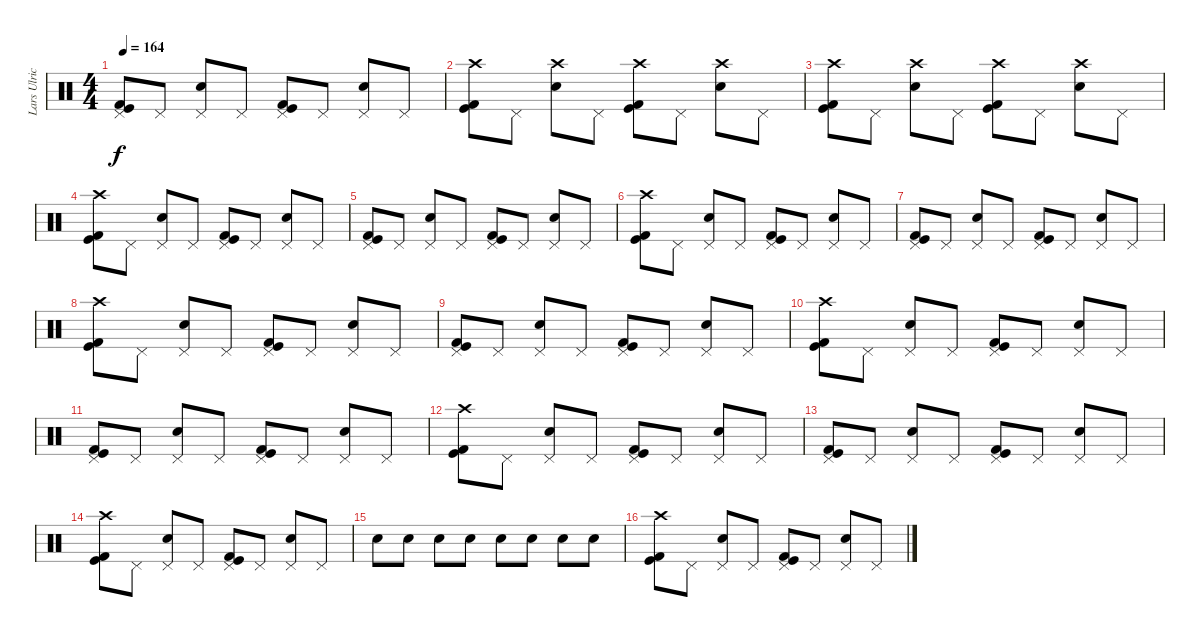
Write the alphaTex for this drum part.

\track ("Lars Ulrich" "Lars Ulric") {instrument percussion}
\staff {score}
\articulation defaults
\ts (4 4)
\tempo 164
\clef neutral
\ks c
("Pedal Hi-Hat (hit)" "Kick (hit)" "Kick (hit) 2").8{dy f} "Pedal Hi-Hat (hit)".8 ("Pedal Hi-Hat (hit)" "Electric Snare (hit)").8 "Pedal Hi-Hat (hit)".8 ("Pedal Hi-Hat (hit)" "Kick (hit)" "Kick (hit) 2").8 "Pedal Hi-Hat (hit)".8 ("Pedal Hi-Hat (hit)" "Electric Snare (hit)").8 "Pedal Hi-Hat (hit)".8 |
("Crash high (hit)" "Kick (hit)" "Kick (hit) 2").8 "Pedal Hi-Hat (hit)".8 ("Crash high (hit)" "Electric Snare (hit)").8 "Pedal Hi-Hat (hit)".8 ("Crash high (hit)" "Kick (hit)" "Kick (hit) 2").8 "Pedal Hi-Hat (hit)".8 ("Crash high (hit)" "Electric Snare (hit)").8 "Pedal Hi-Hat (hit)".8 |
("Crash high (hit)" "Kick (hit)" "Kick (hit) 2").8 "Pedal Hi-Hat (hit)".8 ("Crash high (hit)" "Electric Snare (hit)").8 "Pedal Hi-Hat (hit)".8 ("Crash high (hit)" "Kick (hit)" "Kick (hit) 2").8 "Pedal Hi-Hat (hit)".8 ("Crash high (hit)" "Electric Snare (hit)").8 "Pedal Hi-Hat (hit)".8 |
("Crash high (hit)" "Kick (hit)" "Kick (hit) 2").8 "Pedal Hi-Hat (hit)".8 ("Pedal Hi-Hat (hit)" "Electric Snare (hit)").8 "Pedal Hi-Hat (hit)".8 ("Pedal Hi-Hat (hit)" "Kick (hit)" "Kick (hit) 2").8 "Pedal Hi-Hat (hit)".8 ("Pedal Hi-Hat (hit)" "Electric Snare (hit)").8 "Pedal Hi-Hat (hit)".8 |
("Pedal Hi-Hat (hit)" "Kick (hit)" "Kick (hit) 2").8 "Pedal Hi-Hat (hit)".8 ("Pedal Hi-Hat (hit)" "Electric Snare (hit)").8 "Pedal Hi-Hat (hit)".8 ("Pedal Hi-Hat (hit)" "Kick (hit)" "Kick (hit) 2").8 "Pedal Hi-Hat (hit)".8 ("Pedal Hi-Hat (hit)" "Electric Snare (hit)").8 "Pedal Hi-Hat (hit)".8 |
("Crash high (hit)" "Kick (hit)" "Kick (hit) 2").8 "Pedal Hi-Hat (hit)".8 ("Pedal Hi-Hat (hit)" "Electric Snare (hit)").8 "Pedal Hi-Hat (hit)".8 ("Pedal Hi-Hat (hit)" "Kick (hit)" "Kick (hit) 2").8 "Pedal Hi-Hat (hit)".8 ("Pedal Hi-Hat (hit)" "Electric Snare (hit)").8 "Pedal Hi-Hat (hit)".8 |
("Pedal Hi-Hat (hit)" "Kick (hit)" "Kick (hit) 2").8 "Pedal Hi-Hat (hit)".8 ("Pedal Hi-Hat (hit)" "Electric Snare (hit)").8 "Pedal Hi-Hat (hit)".8 ("Pedal Hi-Hat (hit)" "Kick (hit)" "Kick (hit) 2").8 "Pedal Hi-Hat (hit)".8 ("Pedal Hi-Hat (hit)" "Electric Snare (hit)").8 "Pedal Hi-Hat (hit)".8 |
("Crash high (hit)" "Kick (hit)" "Kick (hit) 2").8 "Pedal Hi-Hat (hit)".8 ("Pedal Hi-Hat (hit)" "Electric Snare (hit)").8 "Pedal Hi-Hat (hit)".8 ("Pedal Hi-Hat (hit)" "Kick (hit)" "Kick (hit) 2").8 "Pedal Hi-Hat (hit)".8 ("Pedal Hi-Hat (hit)" "Electric Snare (hit)").8 "Pedal Hi-Hat (hit)".8 |
("Pedal Hi-Hat (hit)" "Kick (hit)" "Kick (hit) 2").8 "Pedal Hi-Hat (hit)".8 ("Pedal Hi-Hat (hit)" "Electric Snare (hit)").8 "Pedal Hi-Hat (hit)".8 ("Pedal Hi-Hat (hit)" "Kick (hit)" "Kick (hit) 2").8 "Pedal Hi-Hat (hit)".8 ("Pedal Hi-Hat (hit)" "Electric Snare (hit)").8 "Pedal Hi-Hat (hit)".8 |
("Crash high (hit)" "Kick (hit)" "Kick (hit) 2").8 "Pedal Hi-Hat (hit)".8 ("Pedal Hi-Hat (hit)" "Electric Snare (hit)").8 "Pedal Hi-Hat (hit)".8 ("Pedal Hi-Hat (hit)" "Kick (hit)" "Kick (hit) 2").8 "Pedal Hi-Hat (hit)".8 ("Pedal Hi-Hat (hit)" "Electric Snare (hit)").8 "Pedal Hi-Hat (hit)".8 |
("Pedal Hi-Hat (hit)" "Kick (hit)" "Kick (hit) 2").8 "Pedal Hi-Hat (hit)".8 ("Pedal Hi-Hat (hit)" "Electric Snare (hit)").8 "Pedal Hi-Hat (hit)".8 ("Pedal Hi-Hat (hit)" "Kick (hit)" "Kick (hit) 2").8 "Pedal Hi-Hat (hit)".8 ("Pedal Hi-Hat (hit)" "Electric Snare (hit)").8 "Pedal Hi-Hat (hit)".8 |
("Crash high (hit)" "Kick (hit)" "Kick (hit) 2").8 "Pedal Hi-Hat (hit)".8 ("Pedal Hi-Hat (hit)" "Electric Snare (hit)").8 "Pedal Hi-Hat (hit)".8 ("Pedal Hi-Hat (hit)" "Kick (hit)" "Kick (hit) 2").8 "Pedal Hi-Hat (hit)".8 ("Pedal Hi-Hat (hit)" "Electric Snare (hit)").8 "Pedal Hi-Hat (hit)".8 |
("Pedal Hi-Hat (hit)" "Kick (hit)" "Kick (hit) 2").8 "Pedal Hi-Hat (hit)".8 ("Pedal Hi-Hat (hit)" "Electric Snare (hit)").8 "Pedal Hi-Hat (hit)".8 ("Pedal Hi-Hat (hit)" "Kick (hit)" "Kick (hit) 2").8 "Pedal Hi-Hat (hit)".8 ("Pedal Hi-Hat (hit)" "Electric Snare (hit)").8 "Pedal Hi-Hat (hit)".8 |
("Crash high (hit)" "Kick (hit)" "Kick (hit) 2").8 "Pedal Hi-Hat (hit)".8 ("Pedal Hi-Hat (hit)" "Electric Snare (hit)").8 "Pedal Hi-Hat (hit)".8 ("Pedal Hi-Hat (hit)" "Kick (hit)" "Kick (hit) 2").8 "Pedal Hi-Hat (hit)".8 ("Pedal Hi-Hat (hit)" "Electric Snare (hit)").8 "Pedal Hi-Hat (hit)".8 |
"Electric Snare (hit)".8 "Electric Snare (hit)".8 "Electric Snare (hit)".8 "Electric Snare (hit)".8 "Electric Snare (hit)".8 "Electric Snare (hit)".8 "Electric Snare (hit)".8 "Electric Snare (hit)".8 |
("Crash high (hit)" "Kick (hit)" "Kick (hit) 2").8 "Pedal Hi-Hat (hit)".8 ("Pedal Hi-Hat (hit)" "Electric Snare (hit)").8 "Pedal Hi-Hat (hit)".8 ("Pedal Hi-Hat (hit)" "Kick (hit)" "Kick (hit) 2").8 "Pedal Hi-Hat (hit)".8 ("Pedal Hi-Hat (hit)" "Electric Snare (hit)").8 "Pedal Hi-Hat (hit)".8
